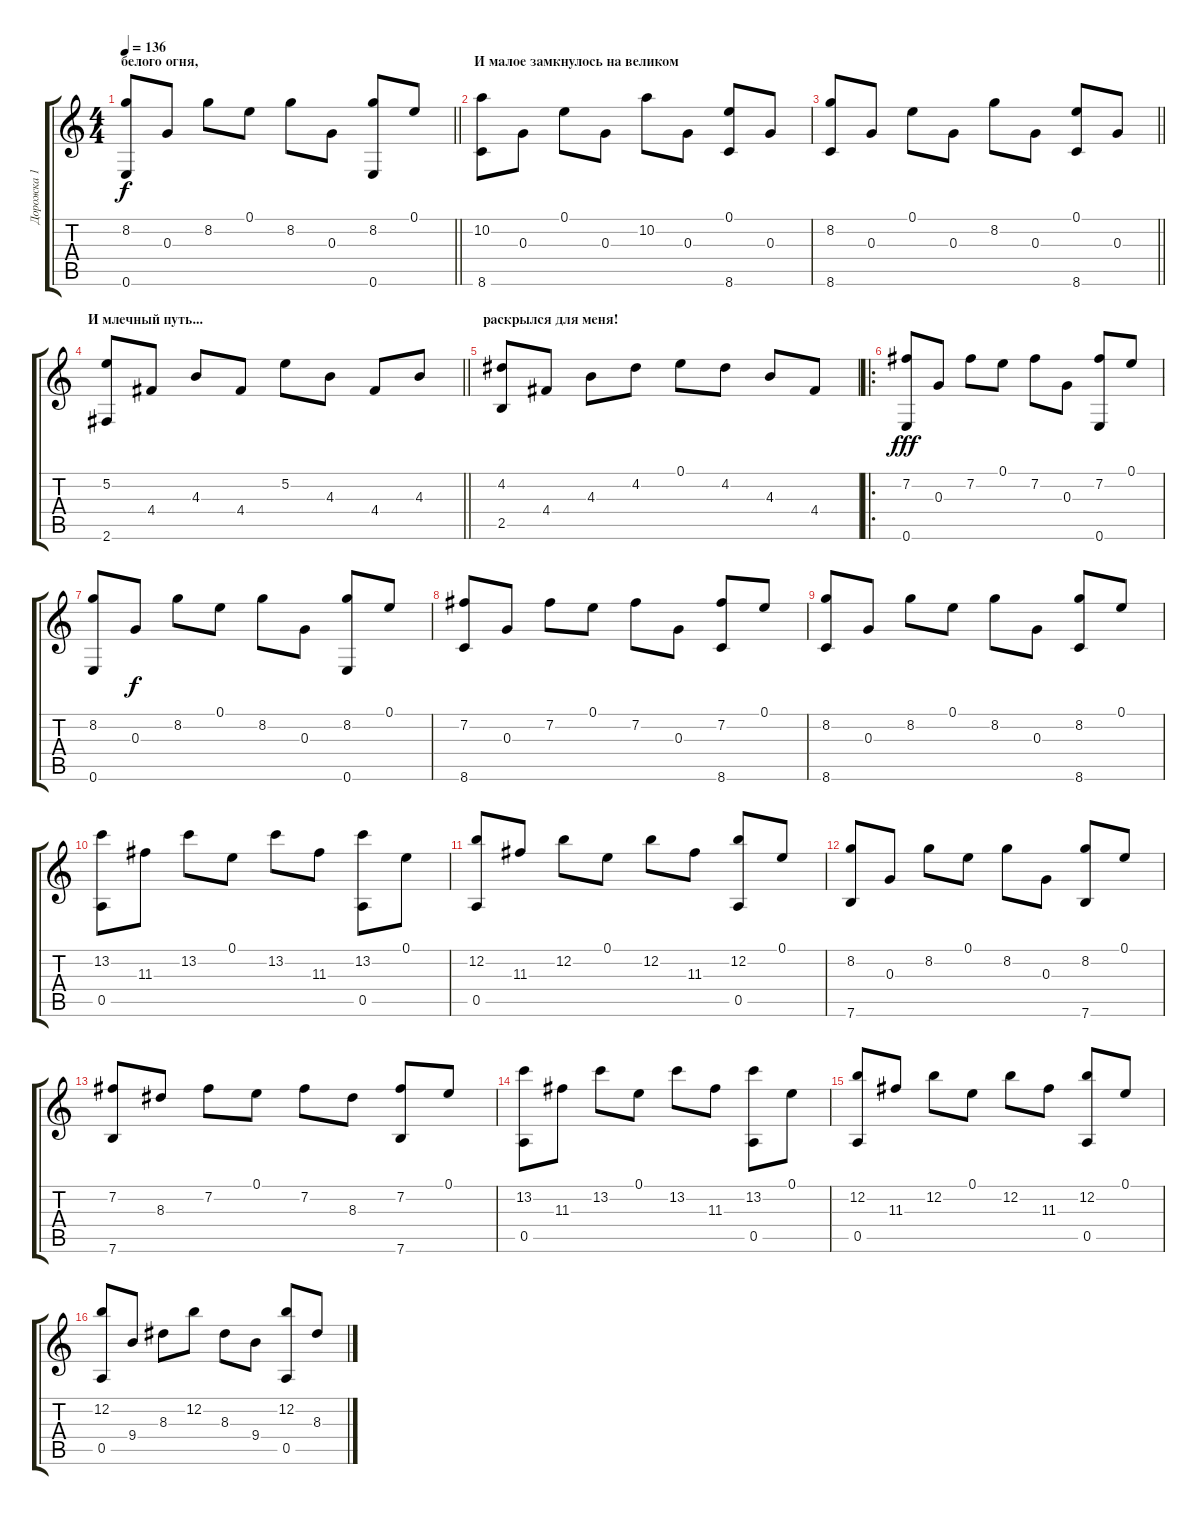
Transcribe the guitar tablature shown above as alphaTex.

\track ("Дорожка 1" "Дорожка 1") {instrument acousticguitarnylon}
\staff {score tabs}
\tuning (E4 B3 G3 D3 A2 E2) {hide}
\ts (4 4)
\section ("" "белого огня,")
\tempo 136
\clef g2
\barLineRight lightlight
\ks c
(8.2 0.6).8{dy f} 0.3.8 8.2.8 0.1.8 8.2.8 0.3.8 (8.2 0.6).8 0.1.8 |
\section ("" "И малое замкнулось на великом")
(10.2 8.6).8 0.3.8 0.1.8 0.3.8 10.2.8 0.3.8 (0.1 8.6).8 0.3.8 |
\barLineRight lightlight
(8.2 8.6).8 0.3.8 0.1.8 0.3.8 8.2.8 0.3.8 (0.1 8.6).8 0.3.8 |
\section ("" "И млечный путь...")
\barLineRight lightlight
(5.2 2.6).8 4.4.8 4.3.8 4.4.8 5.2.8 4.3.8 4.4.8 4.3.8 |
\section ("" "раскрылся для меня!")
(4.2 2.5).8 4.4.8 4.3.8 4.2.8 0.1.8 4.2.8 4.3.8 4.4.8 |
\ro
(7.2 0.6).8{dy fff beam Up} 0.3.8{beam Up} 7.2.8 0.1.8 7.2.8 0.3.8 (7.2 0.6).8 0.1.8 |
(8.2 0.6).8{beam Up} 0.3.8{dy f beam Up} 8.2.8 0.1.8 8.2.8 0.3.8 (8.2 0.6).8 0.1.8 |
(7.2 8.6).8{beam Up} 0.3.8{beam Up} 7.2.8 0.1.8 7.2.8 0.3.8 (7.2 8.6).8 0.1.8 |
(8.2 8.6).8{beam Up} 0.3.8{beam Up} 8.2.8 0.1.8 8.2.8 0.3.8 (8.2 8.6).8 0.1.8 |
(13.2 0.5).8 11.3.8 13.2.8 0.1.8 13.2.8 11.3.8 (13.2 0.5).8 0.1.8 |
(12.2 0.5).8 11.3.8 12.2.8 0.1.8 12.2.8 11.3.8 (12.2 0.5).8 0.1.8 |
(8.2 7.6).8{beam Up} 0.3.8{beam Up} 8.2.8 0.1.8 8.2.8 0.3.8 (8.2 7.6).8 0.1.8 |
(7.2 7.6).8 8.3.8 7.2.8 0.1.8 7.2.8 8.3.8 (7.2 7.6).8 0.1.8 |
(13.2 0.5).8 11.3.8 13.2.8 0.1.8 13.2.8 11.3.8 (13.2 0.5).8 0.1.8 |
(12.2 0.5).8 11.3.8 12.2.8 0.1.8 12.2.8 11.3.8 (12.2 0.5).8 0.1.8 |
(12.2 0.5).8 9.4.8 8.3.8 12.2.8 8.3.8 9.4.8 (12.2 0.5).8 8.3.8
